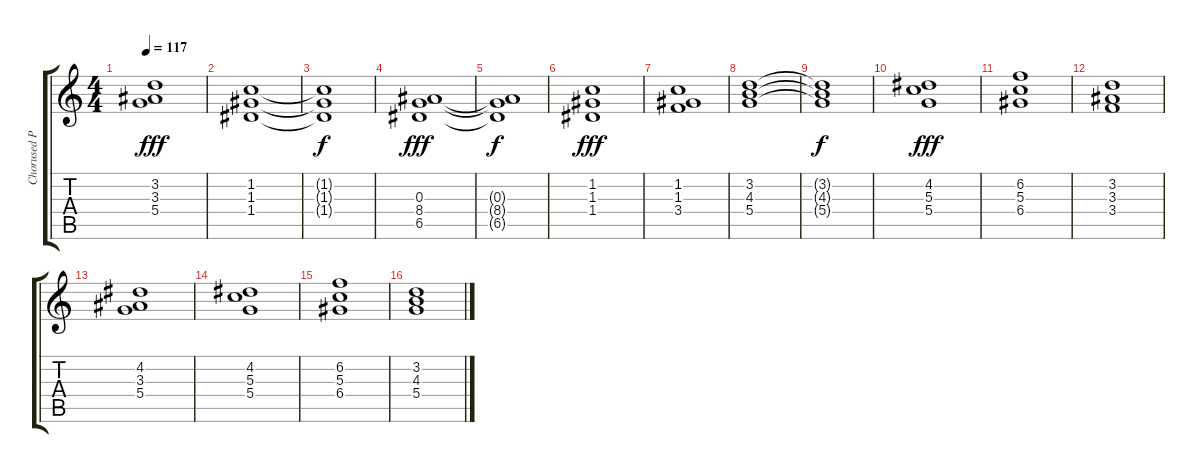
\track ("Chorused Piano" "Chorused P") {instrument electricguitarmuted}
\staff {score tabs}
\tuning (E4 B3 G3 D3 A2 E2) {hide}
\ts (4 4)
\tempo 117
\clef g2
\ks c
(3.2 3.3 5.4).1{dy fff} |
(1.2 1.3 1.4).1 |
(1.2{t} 1.3{t} 1.4{t}).1{dy f} |
(0.3 8.4 6.5).1{dy fff} |
(0.3{t} 8.4{t} 6.5{t}).1{dy f} |
(1.2 1.3 1.4).1{dy fff} |
(1.2 1.3 3.4).1 |
(3.2 4.3 5.4).1 |
(3.2{t} 4.3{t} 5.4{t}).1{dy f} |
(4.2 5.3 5.4).1{dy fff} |
(6.2 5.3 6.4).1 |
(3.2 3.3 3.4).1 |
(4.2 3.3 5.4).1 |
(4.2 5.3 5.4).1 |
(6.2 5.3 6.4).1 |
(3.2 4.3 5.4).1
